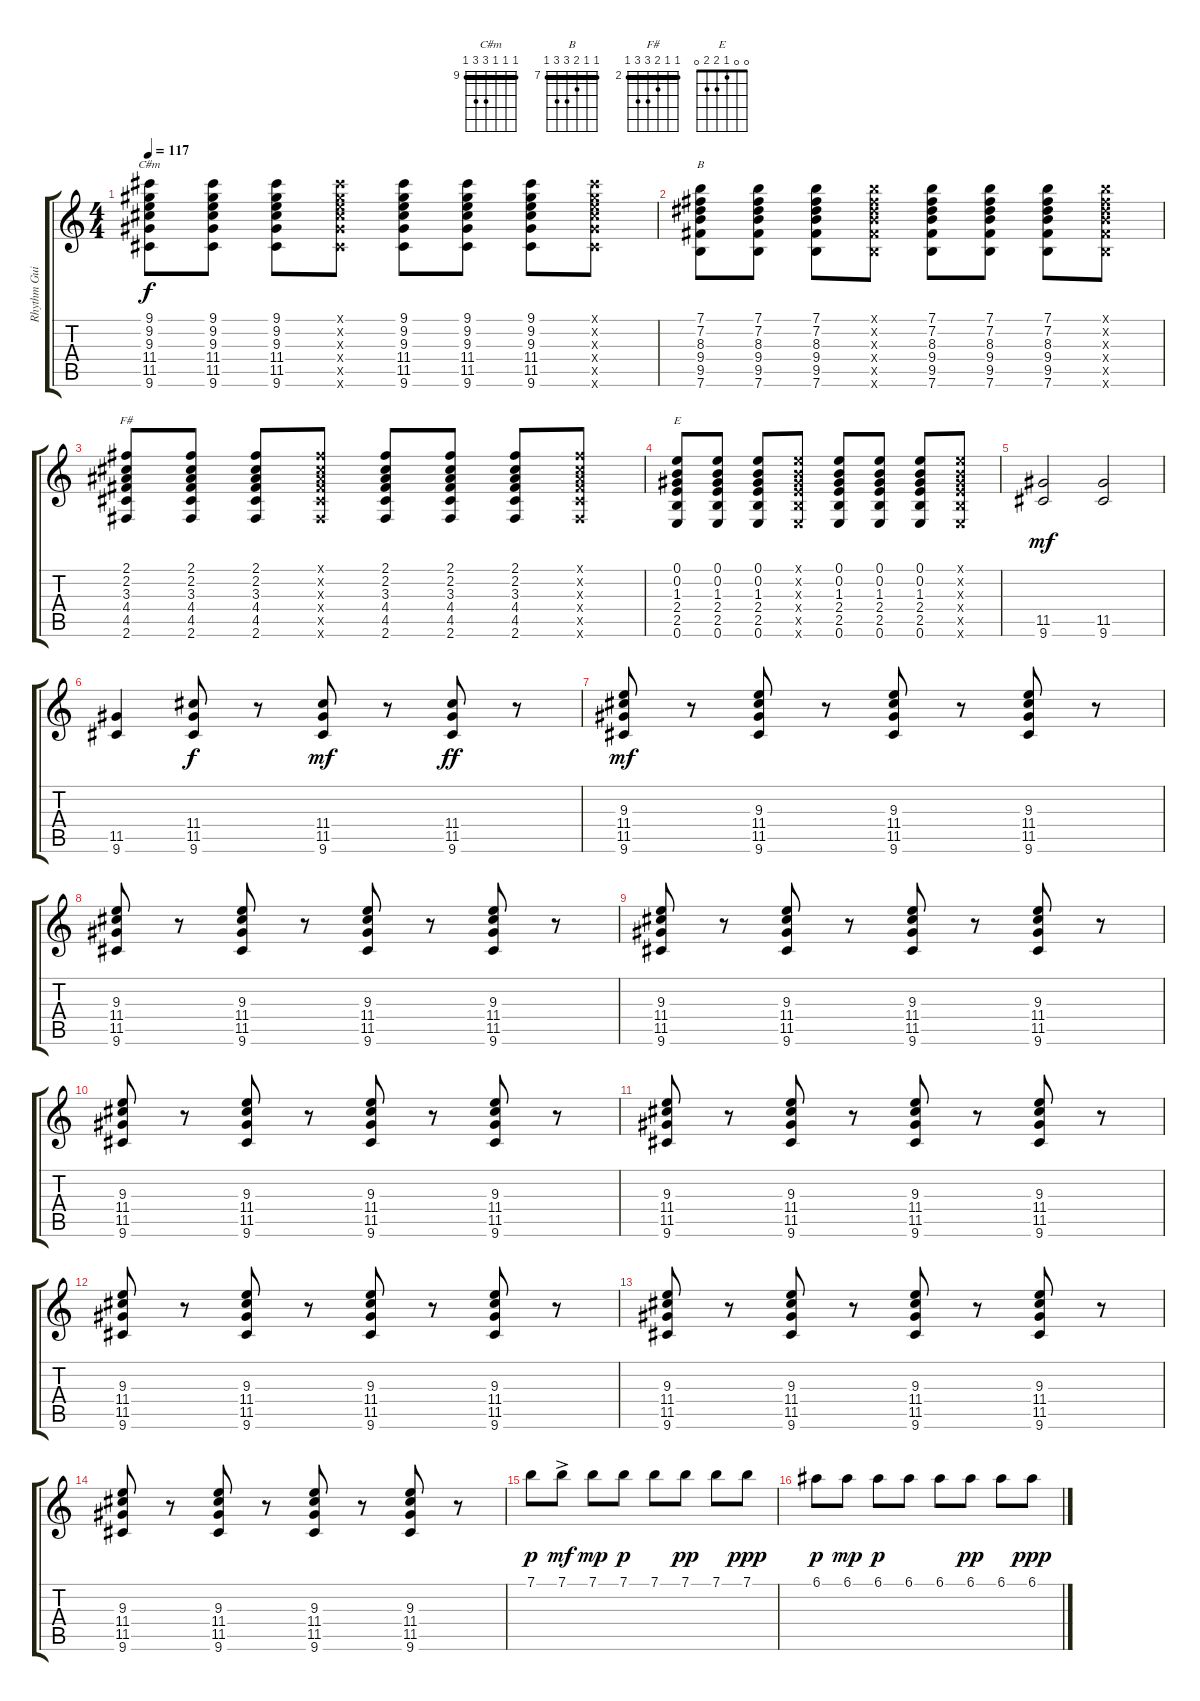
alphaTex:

\track ("Rhythm Guitar" "Rhythm Gui") {instrument overdrivenguitar}
\staff {score tabs}
\tuning (E4 B3 G3 D3 A2 E2) {hide}
\chord ("C#m" 9 9 9 11 11 9) {firstfret 9 barre 9}
\chord ("B" 7 7 8 9 9 7) {firstfret 7 barre 7}
\chord ("F#" 2 2 3 4 4 2) {firstfret 2 barre 2}
\chord ("E" 0 0 1 2 2 0)
\ts (4 4)
\tempo 117
\clef g2
\ks c
(9.1 9.2 9.3 11.4 11.5 9.6).8{ch "C#m" dy f} (9.1 9.2 9.3 11.4 11.5 9.6).8 (9.1 9.2 9.3 11.4 11.5 9.6).8 (9.1{x} 9.2{x} 9.3{x} 11.4{x} 11.5{x} 9.6{x}).8 (9.1 9.2 9.3 11.4 11.5 9.6).8 (9.1 9.2 9.3 11.4 11.5 9.6).8 (9.1 9.2 9.3 11.4 11.5 9.6).8 (9.1{x} 9.2{x} 9.3{x} 11.4{x} 11.5{x} 9.6{x}).8 |
(7.1 7.2 8.3 9.4 9.5 7.6).8{ch "B"} (7.1 7.2 8.3 9.4 9.5 7.6).8 (7.1 7.2 8.3 9.4 9.5 7.6).8 (7.1{x} 7.2{x} 8.3{x} 9.4{x} 9.5{x} 7.6{x}).8 (7.1 7.2 8.3 9.4 9.5 7.6).8 (7.1 7.2 8.3 9.4 9.5 7.6).8 (7.1 7.2 8.3 9.4 9.5 7.6).8 (7.1{x} 7.2{x} 8.3{x} 9.4{x} 9.5{x} 7.6{x}).8 |
(2.1 2.2 3.3 4.4 4.5 2.6).8{ch "F#"} (2.1 2.2 3.3 4.4 4.5 2.6).8 (2.1 2.2 3.3 4.4 4.5 2.6).8 (2.1{x} 2.2{x} 3.3{x} 4.4{x} 4.5{x} 2.6{x}).8 (2.1 2.2 3.3 4.4 4.5 2.6).8 (2.1 2.2 3.3 4.4 4.5 2.6).8 (2.1 2.2 3.3 4.4 4.5 2.6).8 (2.1{x} 2.2{x} 3.3{x} 4.4{x} 4.5{x} 2.6{x}).8 |
(0.1 0.2 1.3 2.4 2.5 0.6).8{ch "E"} (0.1 0.2 1.3 2.4 2.5 0.6).8 (0.1 0.2 1.3 2.4 2.5 0.6).8 (0.1{x} 0.2{x} 1.3{x} 2.4{x} 2.5{x} 0.6{x}).8 (0.1 0.2 1.3 2.4 2.5 0.6).8 (0.1 0.2 1.3 2.4 2.5 0.6).8 (0.1 0.2 1.3 2.4 2.5 0.6).8 (0.1{x} 0.2{x} 1.3{x} 2.4{x} 2.5{x} 0.6{x}).8 |
(11.5 9.6).2{dy mf} (11.5 9.6).2 |
(11.5 9.6).4 (11.4 11.5 9.6).8{dy f} r.8 (11.4 11.5 9.6).8{dy mf} r.8 (11.4 11.5 9.6).8{dy ff} r.8 |
(9.3 11.4 11.5 9.6).8{dy mf} r.8 (9.3 11.4 11.5 9.6).8 r.8 (9.3 11.4 11.5 9.6).8 r.8 (9.3 11.4 11.5 9.6).8 r.8 |
(9.3 11.4 11.5 9.6).8 r.8 (9.3 11.4 11.5 9.6).8 r.8 (9.3 11.4 11.5 9.6).8 r.8 (9.3 11.4 11.5 9.6).8 r.8 |
(9.3 11.4 11.5 9.6).8 r.8 (9.3 11.4 11.5 9.6).8 r.8 (9.3 11.4 11.5 9.6).8 r.8 (9.3 11.4 11.5 9.6).8 r.8 |
(9.3 11.4 11.5 9.6).8 r.8 (9.3 11.4 11.5 9.6).8 r.8 (9.3 11.4 11.5 9.6).8 r.8 (9.3 11.4 11.5 9.6).8 r.8 |
(9.3 11.4 11.5 9.6).8 r.8 (9.3 11.4 11.5 9.6).8 r.8 (9.3 11.4 11.5 9.6).8 r.8 (9.3 11.4 11.5 9.6).8 r.8 |
(9.3 11.4 11.5 9.6).8 r.8 (9.3 11.4 11.5 9.6).8 r.8 (9.3 11.4 11.5 9.6).8 r.8 (9.3 11.4 11.5 9.6).8 r.8 |
(9.3 11.4 11.5 9.6).8 r.8 (9.3 11.4 11.5 9.6).8 r.8 (9.3 11.4 11.5 9.6).8 r.8 (9.3 11.4 11.5 9.6).8 r.8 |
(9.3 11.4 11.5 9.6).8 r.8 (9.3 11.4 11.5 9.6).8 r.8 (9.3 11.4 11.5 9.6).8 r.8 (9.3 11.4 11.5 9.6).8 r.8 |
7.1.8{dy p} 7.1{ac}.8{dy mf} 7.1.8{dy mp} 7.1.8{dy p} 7.1.8 7.1.8{dy pp} 7.1.8 7.1.8{dy ppp} |
6.1.8{dy p} 6.1.8{dy mp} 6.1.8{dy p} 6.1.8 6.1.8 6.1.8{dy pp} 6.1.8 6.1.8{dy ppp}
